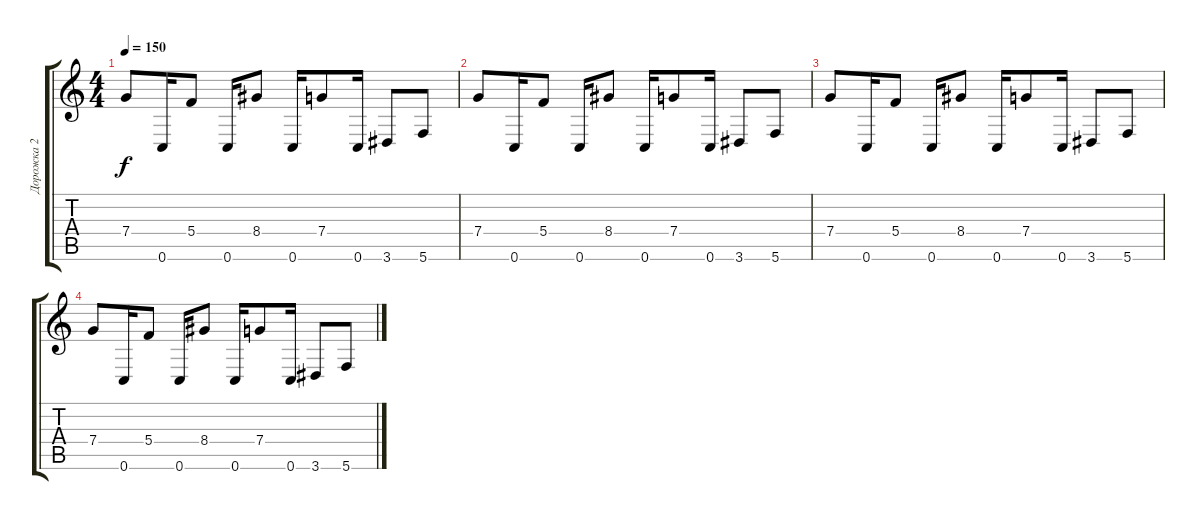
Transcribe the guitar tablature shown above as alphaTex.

\track ("Дорожка 2" "Дорожка 2") {instrument distortionguitar}
\staff {score tabs}
\tuning (D4 A3 F3 C3 G2 C2) {hide}
\ts (4 4)
\tempo 150
\clef g2
\ks c
7.4.8{dy f} 0.6.16 5.4.8 0.6.16 8.4.8 0.6.16 7.4.8 0.6.16 3.6.8 5.6.8 |
7.4.8 0.6.16 5.4.8 0.6.16 8.4.8 0.6.16 7.4.8 0.6.16 3.6.8 5.6.8 |
7.4.8 0.6.16 5.4.8 0.6.16 8.4.8 0.6.16 7.4.8 0.6.16 3.6.8 5.6.8 |
7.4.8 0.6.16 5.4.8 0.6.16 8.4.8 0.6.16 7.4.8 0.6.16 3.6.8 5.6.8
